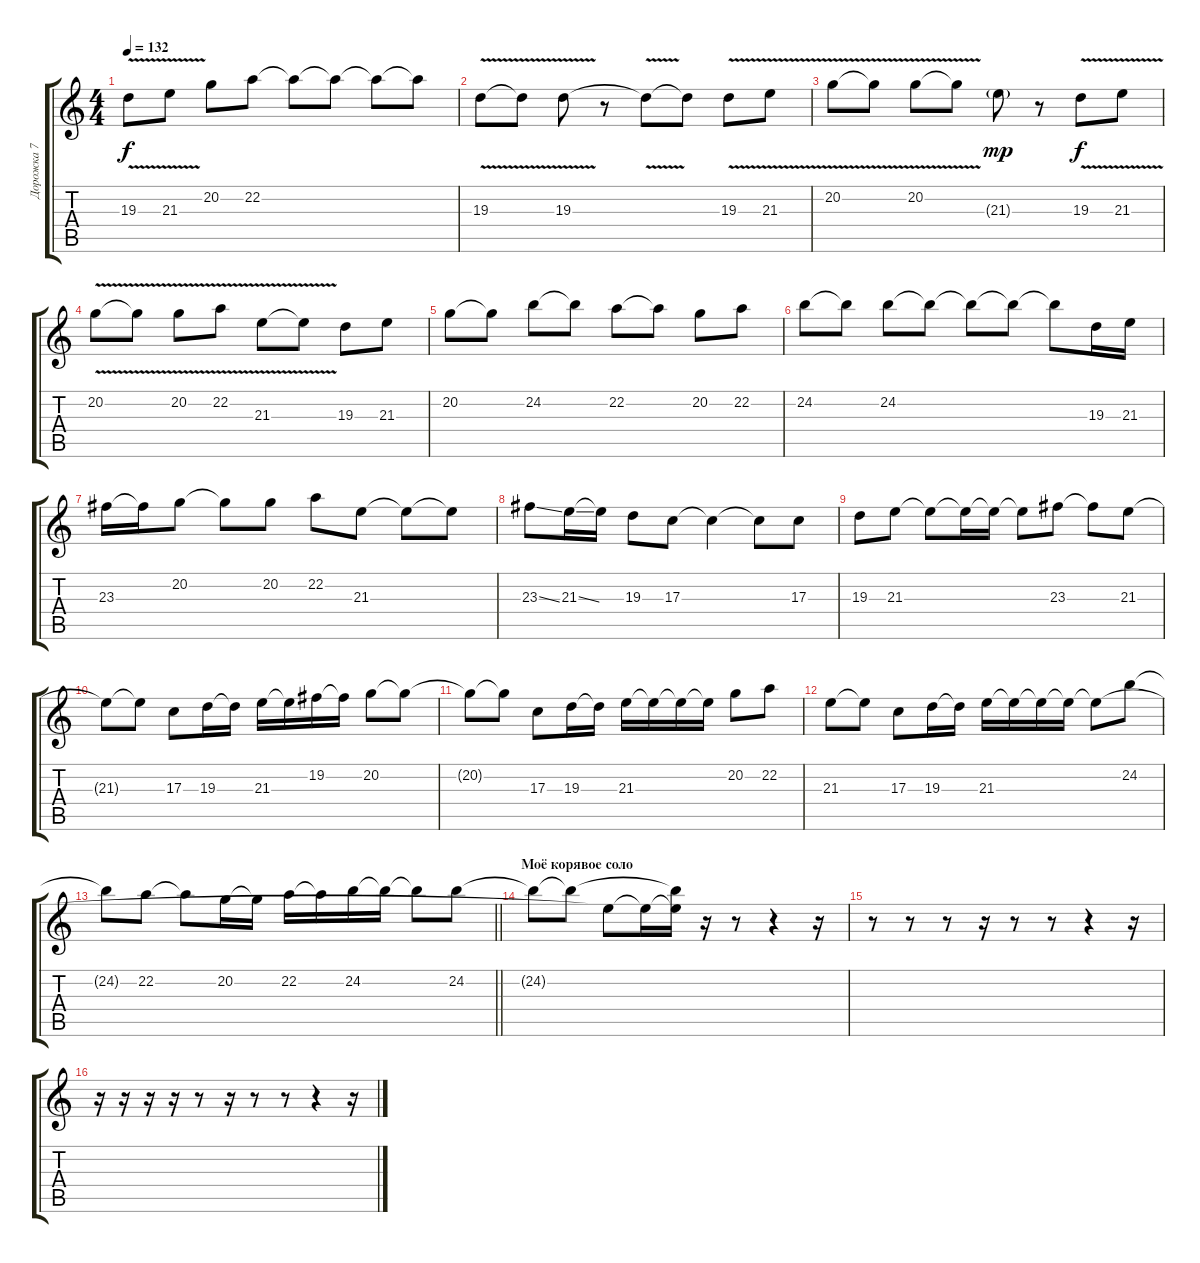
\track ("Дорожка 7" "Дорожка 7") {instrument violin}
\staff {score tabs}
\tuning (E4 B3 G3 D3 A2 E2) {hide}
\ts (4 4)
\tempo 132
\clef g2
\ks c
19.3{v}.8{dy f} 21.3{v}.8 20.2.8 22.2.8 22.2{t}.8 22.2{t}.8 22.2{t}.8 22.2{t}.8 |
19.3{v}.8 19.3{t}.8 19.3{v}.8 r.8 19.3{t}.8 19.3{t}.8 19.3{v}.8 21.3{v}.8 |
20.2{v}.8 20.2{t}.8 20.2{v}.8 20.2{t}.8 21.3{g}.8{dy mp} r.8 19.3{v}.8{dy f} 21.3{v}.8 |
20.2{v}.8 20.2{t}.8 20.2{v}.8 22.2{v}.8 21.3{v}.8 21.3{t}.8 19.3.8 21.3.8 |
20.2.8 20.2{t}.8 24.2.8 24.2{t}.8 22.2.8 22.2{t}.8 20.2.8 22.2.8 |
24.2.8 24.2{t}.8 24.2.8 24.2{t}.8 24.2{t}.8 24.2{t}.8 24.2{t}.8 19.3.16 21.3.16 |
23.3.16 23.3{t}.16 20.2.8 20.2{t}.8 20.2.8 22.2.8 21.3.8 21.3{t}.8 21.3{t}.8 |
23.3{ss}.8 21.3{ss}.16 21.3{t}.16 19.3.8 17.3.8 17.3{t}.4 17.3{t}.8 17.3.8 |
19.3.8 21.3.8 21.3{t}.8 21.3{t}.16 21.3{t}.16 21.3{t}.8 23.3.8 23.3{t}.8 21.3.8 |
21.3{t}.8 21.3{t}.8 17.3.8 19.3.16 19.3{t}.16 21.3.16 21.3{t}.16 19.2.16 19.2{t}.16 20.2.8 20.2{t}.8 |
20.2{t}.8 20.2{t}.8 17.3.8 19.3.16 19.3{t}.16 21.3.16 21.3{t}.16 21.3{t}.16 21.3{t}.16 20.2.8 22.2.8 |
21.3.8 21.3{t}.8 17.3.8 19.3.16 19.3{t}.16 21.3.16 21.3{t}.16 21.3{t}.16 21.3{t}.16 21.3{t}.8 24.2.8 |
\barLineRight lightlight
24.2{t}.8 22.2.8 22.2{t}.8 20.2.16 20.2{t}.16 22.2.16 22.2{t}.16 24.2.16 24.2{t}.16 24.2{t}.8 24.2.8 |
\section ("" "Моё корявое соло")
24.2{t}.8 24.2{t}.8 21.3{t}.8 21.3{t}.16 (24.2{t} 21.3{t}).16 r.16 r.8 r.4 r.16 |
r.8 r.8 r.8 r.16 r.8 r.8 r.4 r.16 |
r.16 r.16 r.16 r.16 r.8 r.16 r.8 r.8 r.4 r.16
